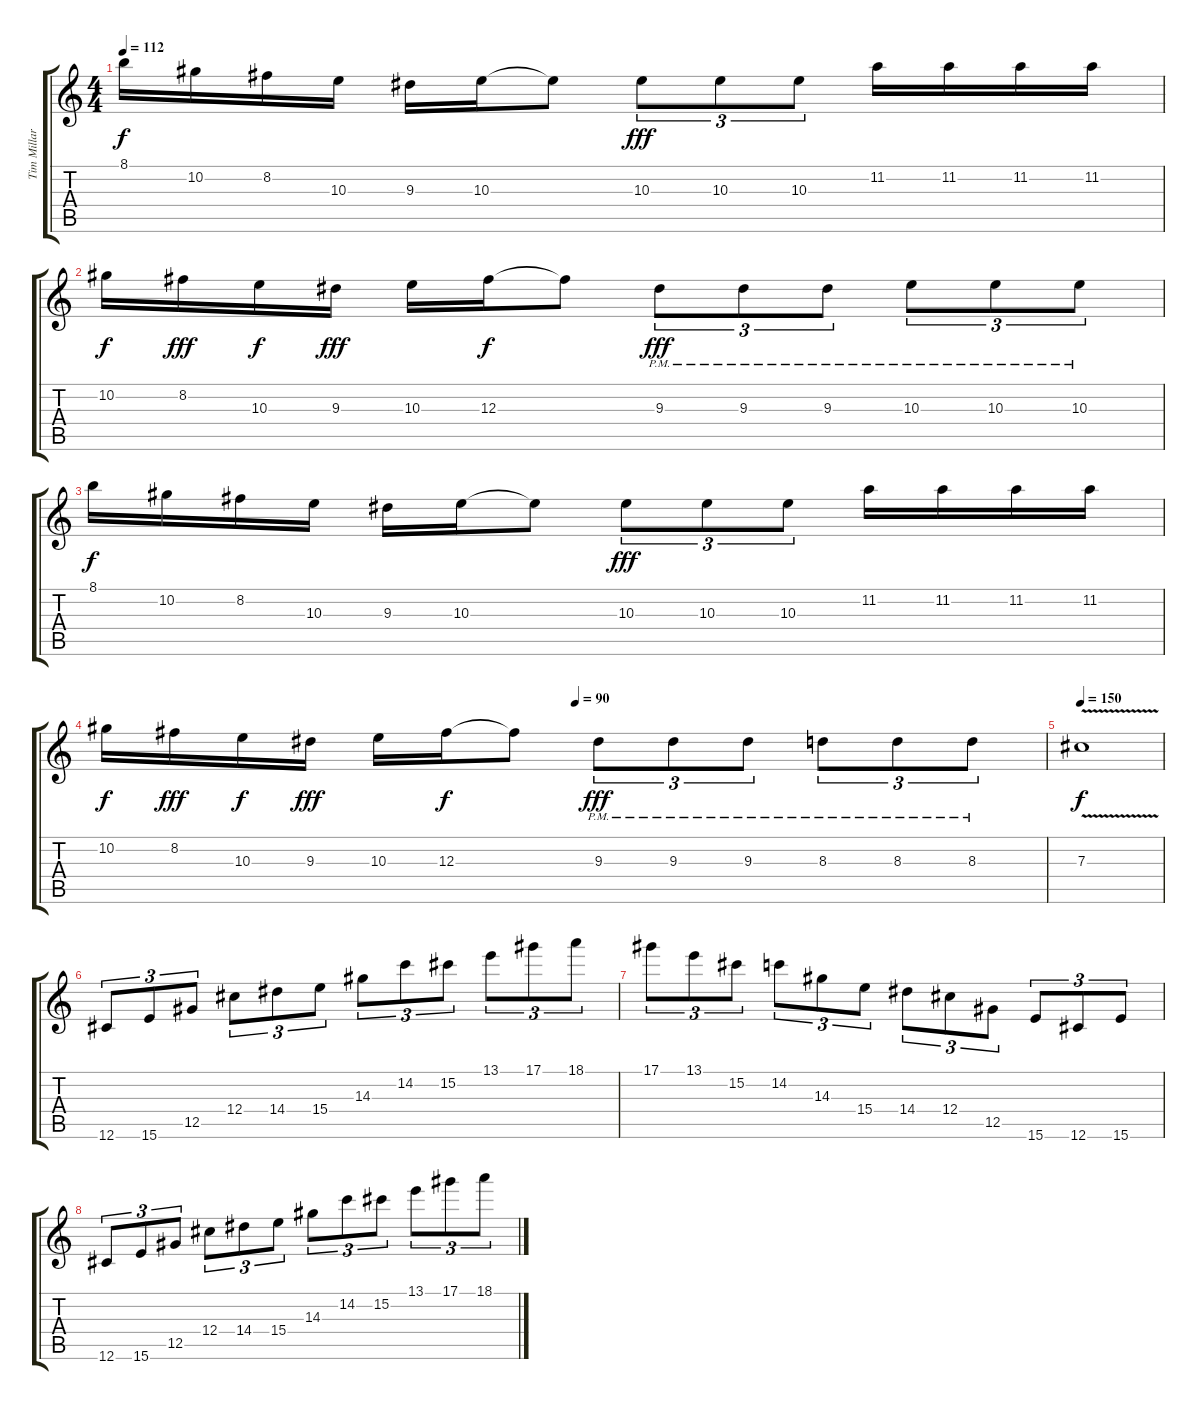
\track ("Tim Millar" "Tim Millar") {instrument distortionguitar}
\staff {score tabs}
\tuning (Eb4 Bb3 Gb3 Db3 Ab2 Db2) {hide}
\ts (4 4)
\tempo 112
\clef g2
\ks c
8.1.16{dy f} 10.2.16 8.2.16 10.3.16 9.3.16 10.3.16 10.3{t}.8 10.3.8{tu (3 2) dy fff} 10.3.8{tu (3 2)} 10.3.8{tu (3 2)} 11.2.16 11.2.16 11.2.16 11.2.16 |
10.2.16{dy f} 8.2.16{dy fff} 10.3.16{dy f} 9.3.16{dy fff} 10.3.16 12.3.16{dy f} 12.3{t}.8 9.3{pm}.8{tu (3 2) dy fff} 9.3{pm}.8{tu (3 2)} 9.3{pm}.8{tu (3 2)} 10.3{pm}.8{tu (3 2)} 10.3{pm}.8{tu (3 2)} 10.3{pm}.8{tu (3 2)} |
8.1.16{dy f} 10.2.16 8.2.16 10.3.16 9.3.16 10.3.16 10.3{t}.8 10.3.8{tu (3 2) dy fff} 10.3.8{tu (3 2)} 10.3.8{tu (3 2)} 11.2.16 11.2.16 11.2.16 11.2.16 |
\tempo (90 0.5)
10.2.16{dy f} 8.2.16{dy fff} 10.3.16{dy f} 9.3.16{dy fff} 10.3.16 12.3.16{dy f} 12.3{t}.8 9.3{pm}.8{tu (3 2) dy fff} 9.3{pm}.8{tu (3 2)} 9.3{pm}.8{tu (3 2)} 8.3{pm}.8{tu (3 2)} 8.3{pm}.8{tu (3 2)} 8.3{pm}.8{tu (3 2)} |
\tempo 150
7.3{v}.1{dy f} |
12.6.8{tu (3 2)} 15.6.8{tu (3 2)} 12.5.8{tu (3 2)} 12.4.8{tu (3 2)} 14.4.8{tu (3 2)} 15.4.8{tu (3 2)} 14.3.8{tu (3 2)} 14.2.8{tu (3 2)} 15.2.8{tu (3 2)} 13.1.8{tu (3 2)} 17.1.8{tu (3 2)} 18.1.8{tu (3 2)} |
17.1.8{tu (3 2)} 13.1.8{tu (3 2)} 15.2.8{tu (3 2)} 14.2.8{tu (3 2)} 14.3.8{tu (3 2)} 15.4.8{tu (3 2)} 14.4.8{tu (3 2)} 12.4.8{tu (3 2)} 12.5.8{tu (3 2)} 15.6.8{tu (3 2)} 12.6.8{tu (3 2)} 15.6.8{tu (3 2)} |
12.6.8{tu (3 2)} 15.6.8{tu (3 2)} 12.5.8{tu (3 2)} 12.4.8{tu (3 2)} 14.4.8{tu (3 2)} 15.4.8{tu (3 2)} 14.3.8{tu (3 2)} 14.2.8{tu (3 2)} 15.2.8{tu (3 2)} 13.1.8{tu (3 2)} 17.1.8{tu (3 2)} 18.1.8{tu (3 2)}
